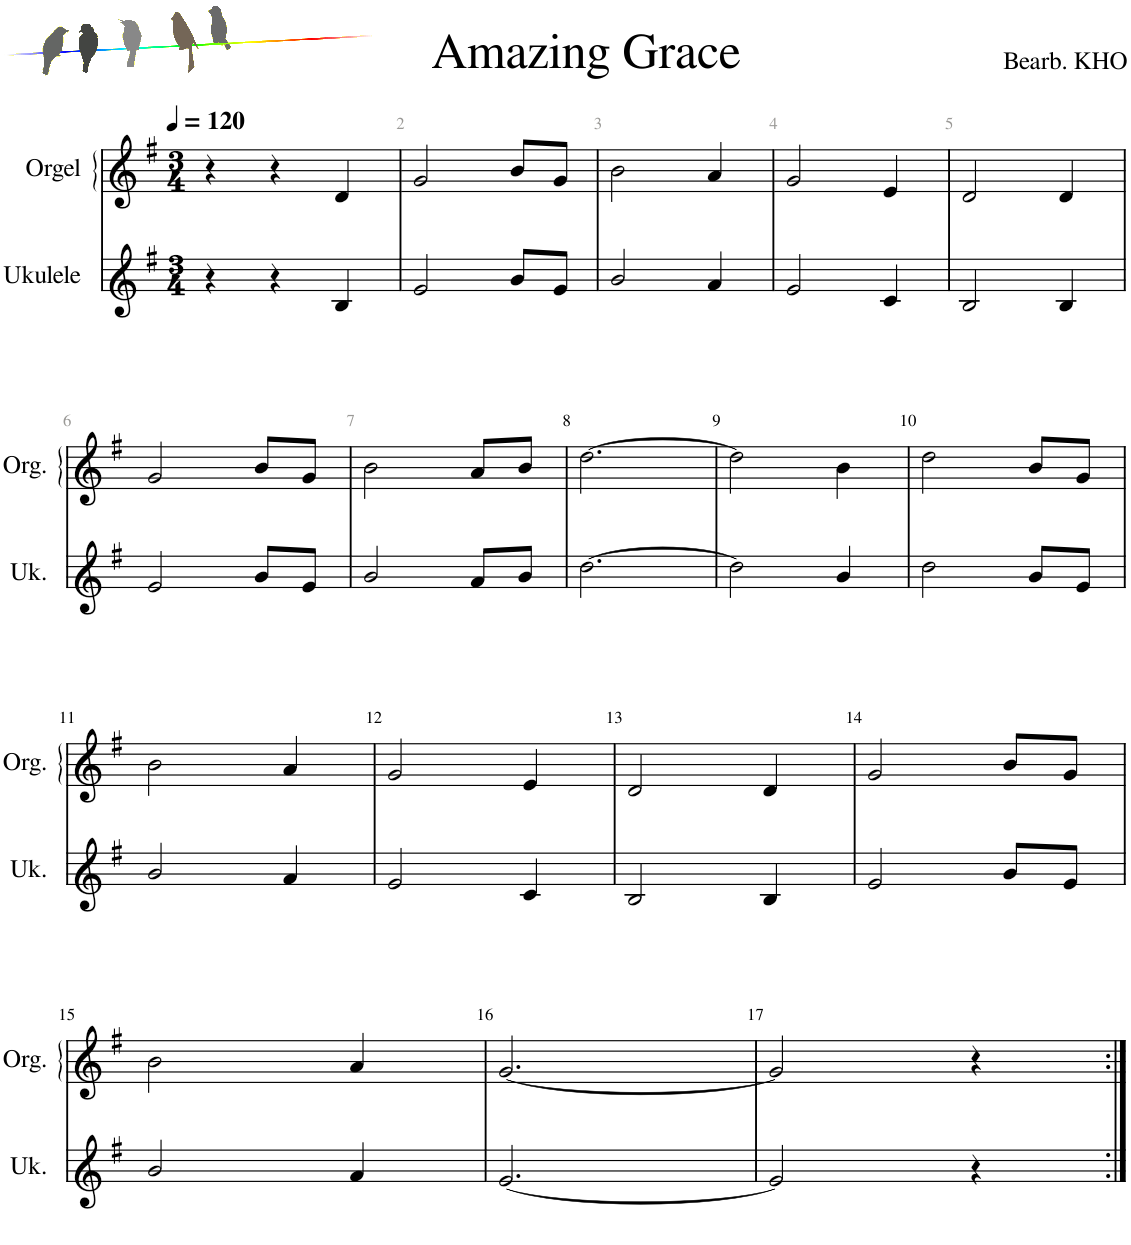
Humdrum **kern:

**kern	**kern
*part2	*part1
*staff2	*staff1
*I"Ukulele	*I"Orgel
*I'Uk.	*I'Org.
*stria4	*
*clefG2	*clefG2
*k[f#]	*k[f#]
*M3/4	*M3/4
*MM120	*MM120
=1	=1
4r	4r
4r	4r
4d/	4d/
=2	=2
2g/	2g/
8b/L	8b/L
8g/J	8g/J
=3	=3
2b/	2b\
4a/	4a/
=4	=4
2g/	2g/
4e/	4e/
=5	=5
2d/	2d/
4d/	4d/
!!LO:LB:g=z
=6	=6
2g/	2g/
8b/L	8b/L
8g/J	8g/J
=7	=7
2b/	2b\
8a/L	8a/L
8b/J	8b/J
=8	=8
[2.dd\	[2.dd\
=9	=9
2dd\]	2dd\]
4b/	4b\
=10	=10
2dd\	2dd\
8b/L	8b/L
8g/J	8g/J
!!LO:LB:g=z
=11	=11
2b/	2b\
4a/	4a/
=12	=12
2g/	2g/
4e/	4e/
=13	=13
2d/	2d/
4d/	4d/
=14	=14
2g/	2g/
8b/L	8b/L
8g/J	8g/J
!!LO:LB:g=z
=15	=15
2b/	2b\
4a/	4a/
=16	=16
[2.g/	[2.g/
=17	=17
2g/]	2g/]
4r	4r
=:|!	=:|!
*-	*-
